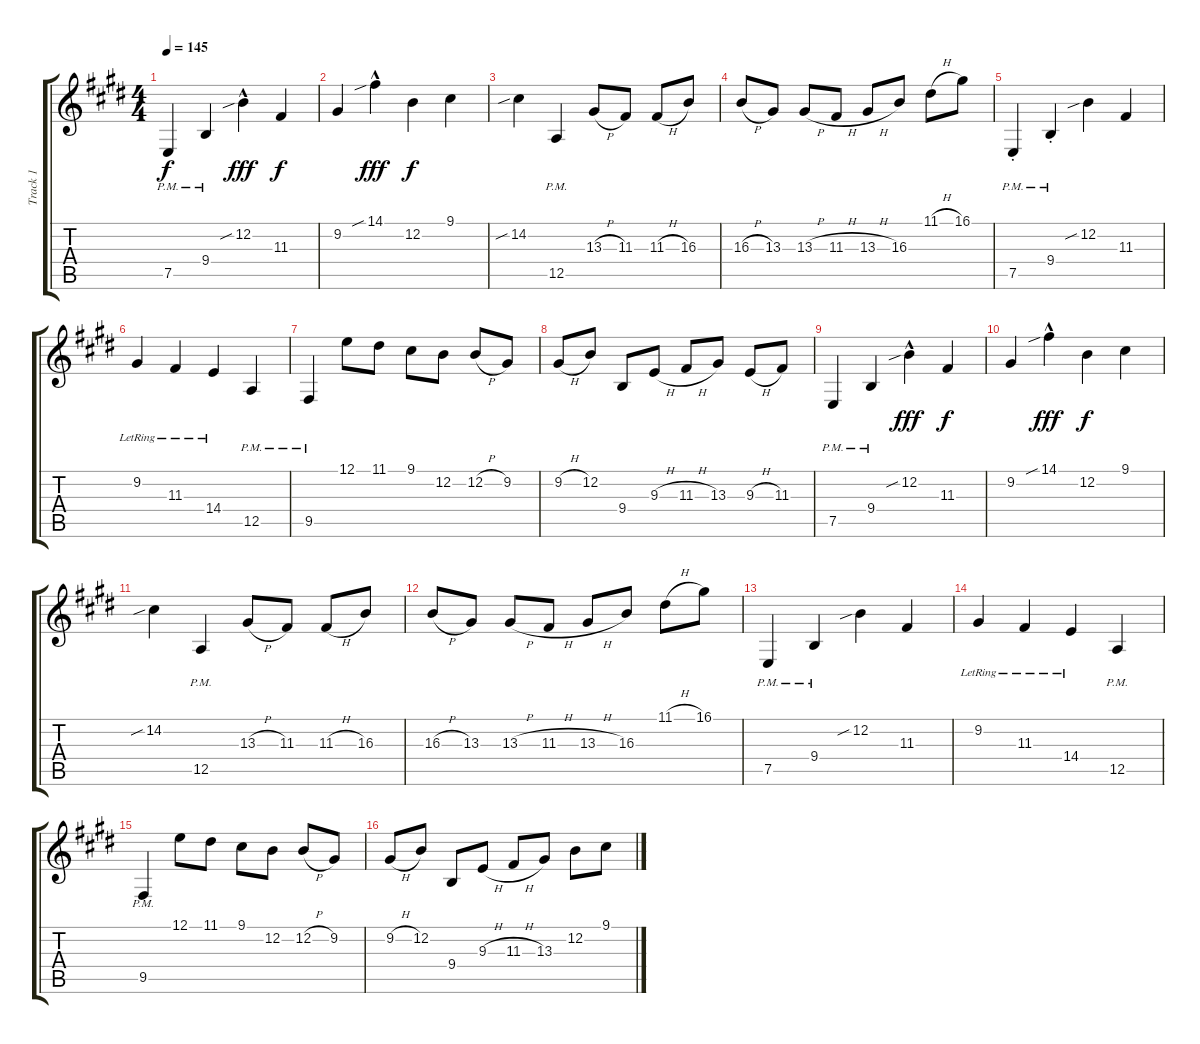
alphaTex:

\track ("Track 1" "Track 1") {instrument trombone}
\staff {score tabs}
\tuning (E4 B3 G3 D3 A2 E2) {hide}
\ts (4 4)
\tempo 145
\clef g2
\ks e
7.5{pm}.4{dy f} 9.4{pm}.4 12.2{sib hac}.4{dy fff} 11.3.4{dy f} |
9.2.4 14.1{sib hac}.4{dy fff} 12.2.4{dy f} 9.1.4 |
14.2{sib}.4 12.5{pm}.4 13.3{h}.8 11.3.8 11.3{h}.8 16.3.8 |
16.3{h}.8 13.3.8 13.3{h}.8 11.3{h}.8 13.3{h}.8 16.3.8 11.1{h}.8 16.1.8 |
7.5{pm st}.4 9.4{pm st}.4 12.2{sib}.4 11.3.4 |
9.2{lr}.4 11.3{lr}.4 14.4{lr}.4 12.5{pm}.4 |
9.5{pm}.4 12.1.8 11.1.8 9.1.8 12.2.8 12.2{h}.8 9.2.8 |
9.2{h}.8 12.2.8 9.4.8 9.3{h}.8 11.3{h}.8 13.3.8 9.3{h}.8 11.3.8 |
7.5{pm}.4 9.4{pm}.4 12.2{sib hac}.4{dy fff} 11.3.4{dy f} |
9.2.4 14.1{sib hac}.4{dy fff} 12.2.4{dy f} 9.1.4 |
14.2{sib}.4 12.5{pm}.4 13.3{h}.8 11.3.8 11.3{h}.8 16.3.8 |
16.3{h}.8 13.3.8 13.3{h}.8 11.3{h}.8 13.3{h}.8 16.3.8 11.1{h}.8 16.1.8 |
7.5{pm}.4 9.4{pm}.4 12.2{sib}.4 11.3.4 |
9.2{lr}.4 11.3{lr}.4 14.4{lr}.4 12.5{pm}.4 |
9.5{pm}.4 12.1.8 11.1.8 9.1.8 12.2.8 12.2{h}.8 9.2.8 |
9.2{h}.8 12.2.8 9.4.8 9.3{h}.8 11.3{h}.8 13.3.8 12.2.8 9.1.8
